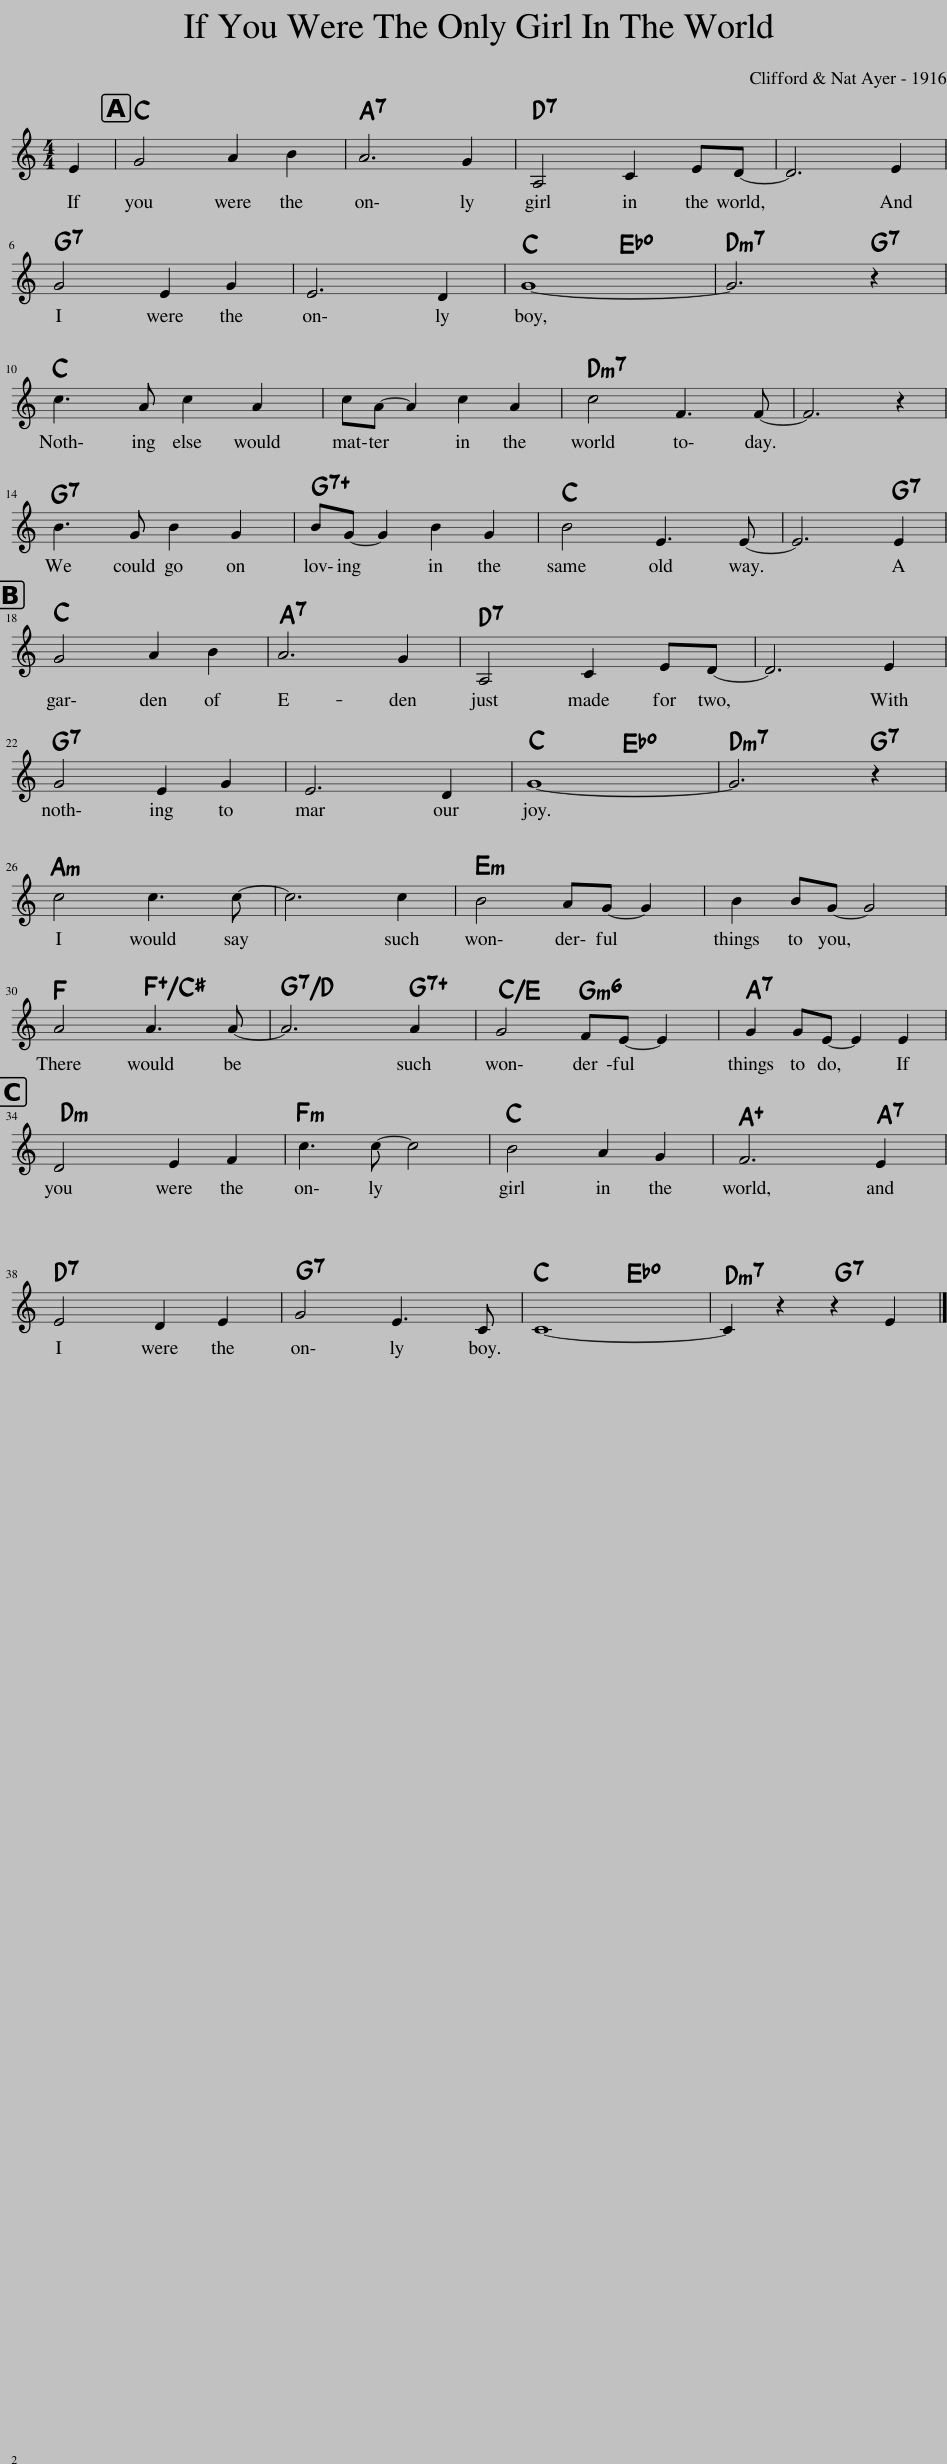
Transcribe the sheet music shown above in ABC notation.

X:1
L:1/8
M:4/4
I:linebreak $
K:C
V:1 treble
V:1
 E2 | G4 A2 B2 | A6 G2 | A,4 C2 ED- | D6 E2 |$ %5
 G4 E2 G2 | E6 D2 | G8- | G6 z2 |$ c3 A c2 A2 | %10
 cA- A2 c2 A2 | c4 F3 F- | F6 z2 |$ B3 G B2 G2 | BG- G2 B2 G2 | %15
 B4 E3 E- | E6 E2 |$ G4 A2 B2 | A6 G2 | A,4 C2 ED- | %20
 D6 E2 |$ G4 E2 G2 | E6 D2 | G8- | G6 z2 |$ %25
 c4 c3 c- | c6 c2 | B4 AG- G2 | B2 BG- G4 |$ A4 A3 A- | %30
 A6 A2 | G4 FE- E2 | G2 GE- E2 E2 |$ D4 E2 F2 | c3 c- c4 | %35
 B4 A2 G2 | F6 E2 |$ E4 D2 E2 | G4 E3 C | C8- | %40
 C2 z2 z2 E2 |] %41
